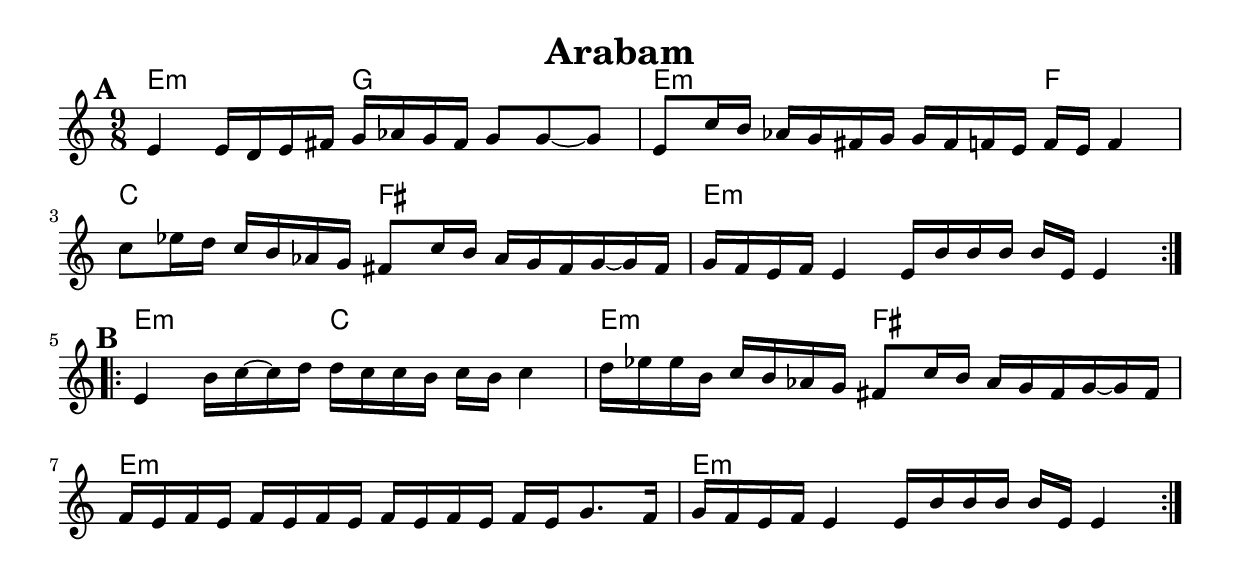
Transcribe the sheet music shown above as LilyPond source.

\version "2.22.1"

T = "Arabam"


C =
\chords {
    \time 9/8
    \repeat volta 2 {
        | e2:min g2 s8
        | e2.:min f4 s8
        | c2 fis2 s8
        | e1:min s8
    }

    \repeat volta 2 {
        | e2:min c2   s8
        | e2:min fis2 s8
        | e1:min      s8
        | e1:min      s8
    }
}


M =
\transpose d d' {
    % \key d \phrygian
    \time 9/8

\set Score.beamExceptions = #'()
\set Score.baseMoment     = #(ly:make-moment 1/8)
\set Score.beatStructure  = 2,2,2,3

\set Score.markFormatter  = #format-mark-box-alphabet

    \mark \default
    \repeat volta 2 {
        | e4 e16 d e fis g aes g fis g8 g~g
        | e8 c'16 b aes g fis g g fis f e f e f4
\break
        | c'8 ees'16 d' c' b aes g fis8 c'16 b aes g fis g~g fis16
        | g16 f e f e4 e16 b b b b e e4
    }
    \break

    \mark \default
    \repeat volta 2 {
        | e4 b16 c'~c' d' d' c' c' b c' b c'4
        | d'16 ees' ees' b c' b aes g fis8 c'16 b aes g fis g~g fis
\break
        | f16 e f e  f e f e   f e f e   f e g8. f16
        | g16 f e f e4 e16 b b b b e e4
    }
    \break
}



\header {
    title = \T
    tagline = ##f
}

\score {

    \layout {
        indent = 0
        % ragged-last = ##t
    }

    % \transpose d c
        << \C \M >>

    \midi {}
}
